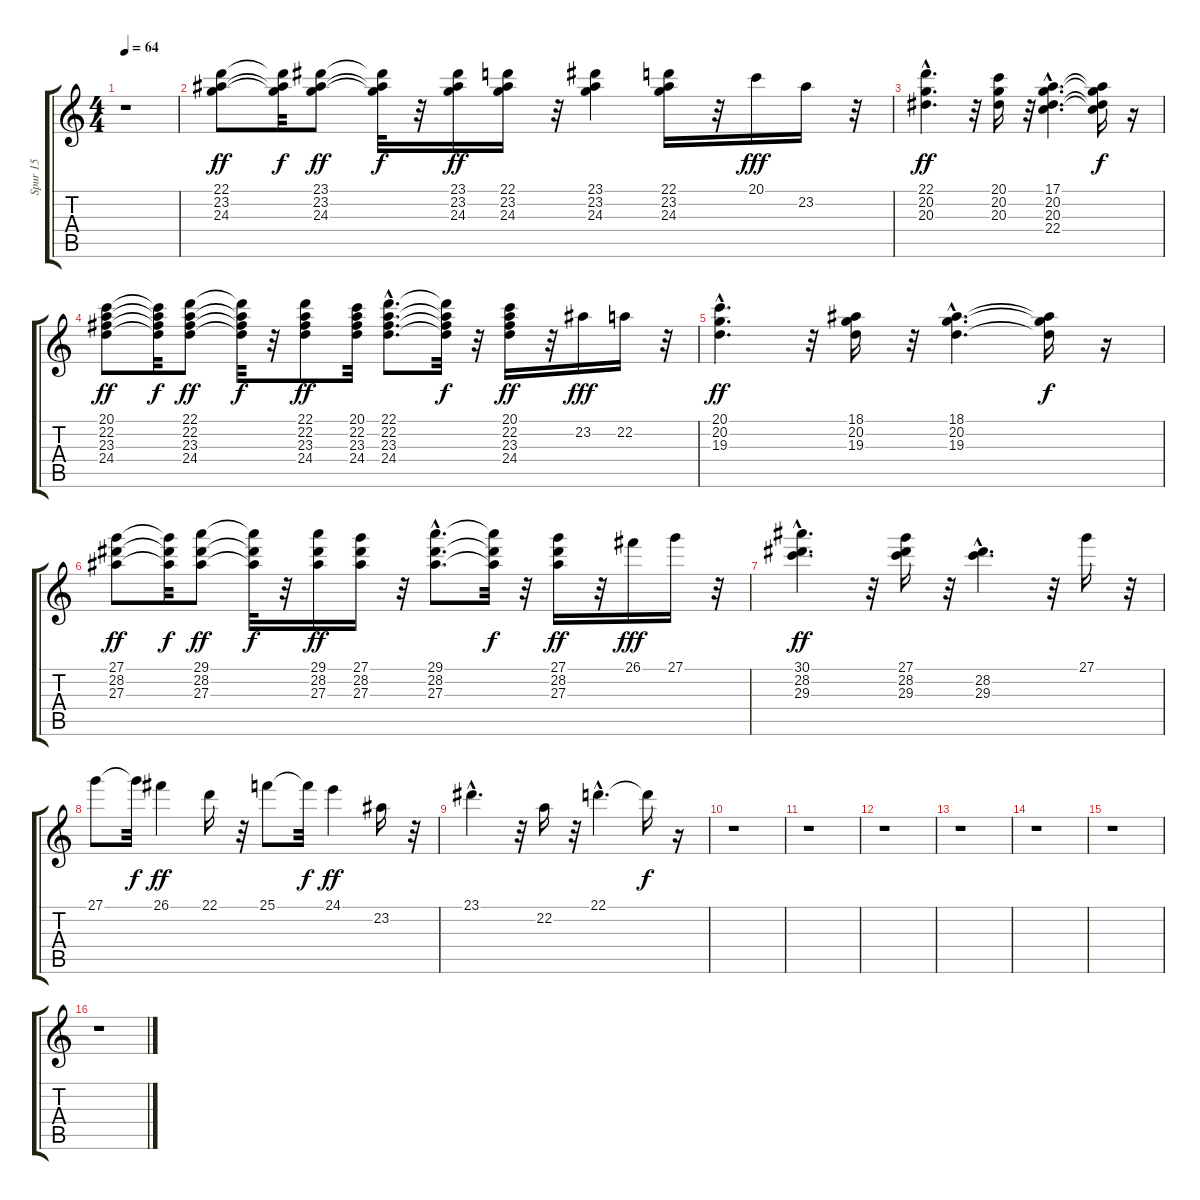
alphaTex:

\track ("Spur 15" "Spur 15") {instrument acousticgrandpiano}
\staff {score tabs}
\tuning (E4 B3 G3 D3 A2 E2) {hide}
\ts (4 4)
\tempo 64
\clef g2
\ks c
r.1{dy ff instrument acousticgrandpiano} |
(22.1 23.2 24.3).8 (22.1{t} 23.2{t} 24.3{t}).32{dy f} (23.1 23.2 24.3).8{dy ff} (23.1{t} 23.2{t} 24.3{t}).32{dy f} r.32 (23.1 23.2 24.3).16{dy ff} (22.1 23.2 24.3).16 r.32 (23.1 23.2 24.3).4 (22.1 23.2 24.3).16 r.32 20.1.16{dy fff} 23.2.16 r.32 |
(22.1{hac} 20.2{hac} 20.3{hac}).4{d dy ff} r.32 (20.1 20.2 20.3).16 r.32 (17.1{hac} 20.2{hac} 20.3{hac} 22.4{hac}).4{d} (17.1{t} 20.2{t} 20.3{t} 22.4{t}).16{dy f} r.16 |
(20.1 22.2 23.3 24.4).8{dy ff} (20.1{t} 22.2{t} 23.3{t} 24.4{t}).32{dy f} (22.1 22.2 23.3 24.4).8{dy ff} (22.1{t} 22.2{t} 23.3{t} 24.4{t}).32{dy f} r.32 (22.1 22.2 23.3 24.4).8{dy ff} (20.1 22.2 23.3 24.4).32 (22.1{hac} 22.2{hac} 23.3{hac} 24.4{hac}).8{d} (22.1{t} 22.2{t} 23.3{t} 24.4{t}).32{dy f} r.32 (20.1 22.2 23.3 24.4).16{dy ff} r.32 23.2.16{dy fff} 22.2.16 r.32 |
(20.1{hac} 20.2{hac} 19.3{hac}).4{d dy ff} r.32 (18.1 20.2 19.3).16 r.32 (18.1{hac} 20.2{hac} 19.3{hac}).4{d} (18.1{t} 20.2{t} 19.3{t}).16{dy f} r.16 |
(27.1 28.2 27.3).8{dy ff} (27.1{t} 28.2{t} 27.3{t}).32{dy f} (29.1 28.2 27.3).8{dy ff} (29.1{t} 28.2{t} 27.3{t}).32{dy f} r.32 (29.1 28.2 27.3).16{dy ff} (27.1 28.2 27.3).16 r.32 (29.1{hac} 28.2{hac} 27.3{hac}).8{d} (29.1{t} 28.2{t} 27.3{t}).32{dy f} r.32 (27.1 28.2 27.3).16{dy ff} r.32 26.1.16{dy fff} 27.1.16 r.32 |
(30.1{hac} 28.2{hac} 29.3{hac}).4{d dy ff} r.32 (27.1 28.2 29.3).16 r.32 (28.2{hac} 29.3{hac}).4{d} r.32 27.1.16 r.32 |
27.1.8{balance 16} 27.1{t}.32{dy f} 26.1.4{dy ff} 22.1.16 r.32 25.1.8 25.1{t}.32{dy f} 24.1.4{dy ff} 23.2.16 r.32 |
23.1{hac}.4{d} r.32 22.2.16 r.32 22.1{hac}.4{d} 22.1{t}.16{dy f} r.16 |
r.1 |
r.1 |
r.1 |
r.1 |
r.1 |
r.1 |
r.1
